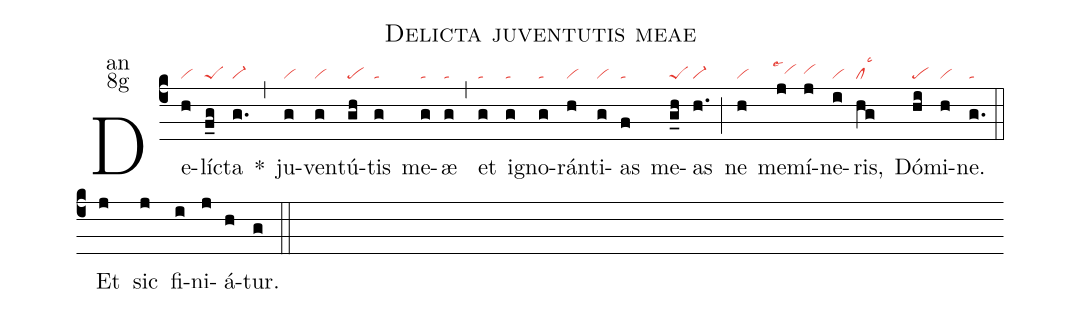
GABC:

name:Delicta juventutis meae;
office-part:an;
mode:8g;
nabc-lines:1;
%%
(c4) De(h|vi)líc(f_g|peS)ta(g.|vi-) <sp>*</sp>(,)
ju(g|vi)ven(g|vi)tú(gh|pe)tis(g|ta) me(g|ta)æ(g|ta) (,)
et(g|ta) i(g|ta)gno(g|ta)rán(h|vi)ti(g|vi)as(f|ta) me(g_h|peS)as(h.|vi-) (;)
ne(h|vi) me(j|`vihhlse1)mí(j|vihh)ne(i|vi)ris,(hg|cllsc3) Dó(hi|pe)mi(h|vi)ne.(g.|ta) (::)
<eu> Et(j) sic(j) fi(i)ni(j)á(h)tur.(g) </eu> (::)
